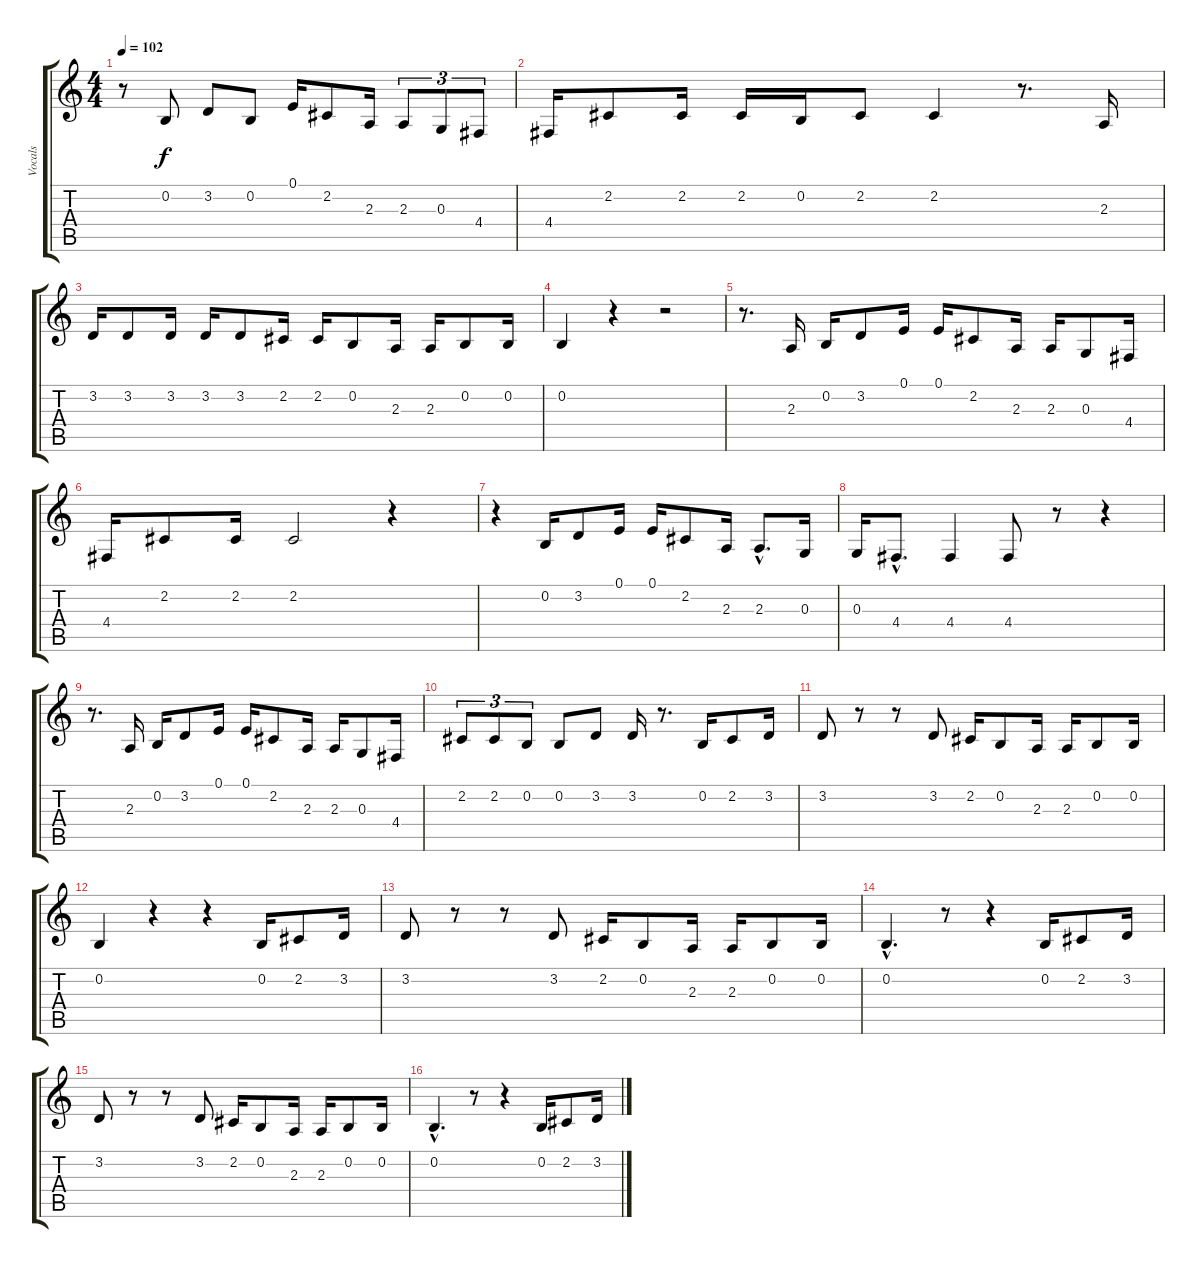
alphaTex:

\track ("Vocals" "Vocals") {instrument oboe}
\staff {score tabs}
\tuning (E4 B3 G3 D3 A2 E2) {hide}
\ts (4 4)
\tempo 102
\clef g2
\ks c
r.8{dy f} 0.2.8 3.2.8 0.2.8 0.1.16 2.2.8 2.3.16 2.3.8{tu (3 2)} 0.3.8{tu (3 2)} 4.4.8{tu (3 2)} |
4.4.16 2.2.8 2.2.16 2.2.16 0.2.16 2.2.8 2.2.4 r.8{d} 2.3.16 |
3.2.16 3.2.8 3.2.16 3.2.16 3.2.8 2.2.16 2.2.16 0.2.8 2.3.16 2.3.16 0.2.8 0.2.16 |
0.2.4 r.4 r.2 |
r.8{d} 2.3.16 0.2.16 3.2.8 0.1.16 0.1.16 2.2.8 2.3.16 2.3.16 0.3.8 4.4.16 |
4.4.16 2.2.8 2.2.16 2.2.2 r.4 |
r.4 0.2.16 3.2.8 0.1.16 0.1.16 2.2.8 2.3.16 2.3{hac}.8{d} 0.3.16 |
0.3.16 4.4{hac}.8{d} 4.4.4 4.4.8 r.8 r.4 |
r.8{d} 2.3.16 0.2.16 3.2.8 0.1.16 0.1.16 2.2.8 2.3.16 2.3.16 0.3.8 4.4.16 |
2.2.8{tu (3 2)} 2.2.8{tu (3 2)} 0.2.8{tu (3 2)} 0.2.8 3.2.8 3.2.16 r.8{d} 0.2.16 2.2.8 3.2.16 |
3.2.8 r.8 r.8 3.2.8 2.2.16 0.2.8 2.3.16 2.3.16 0.2.8 0.2.16 |
0.2.4 r.4 r.4 0.2.16 2.2.8 3.2.16 |
3.2.8 r.8 r.8 3.2.8 2.2.16 0.2.8 2.3.16 2.3.16 0.2.8 0.2.16 |
0.2{hac}.4{d} r.8 r.4 0.2.16 2.2.8 3.2.16 |
3.2.8 r.8 r.8 3.2.8 2.2.16 0.2.8 2.3.16 2.3.16 0.2.8 0.2.16 |
0.2{hac}.4{d} r.8 r.4 0.2.16 2.2.8 3.2.16
